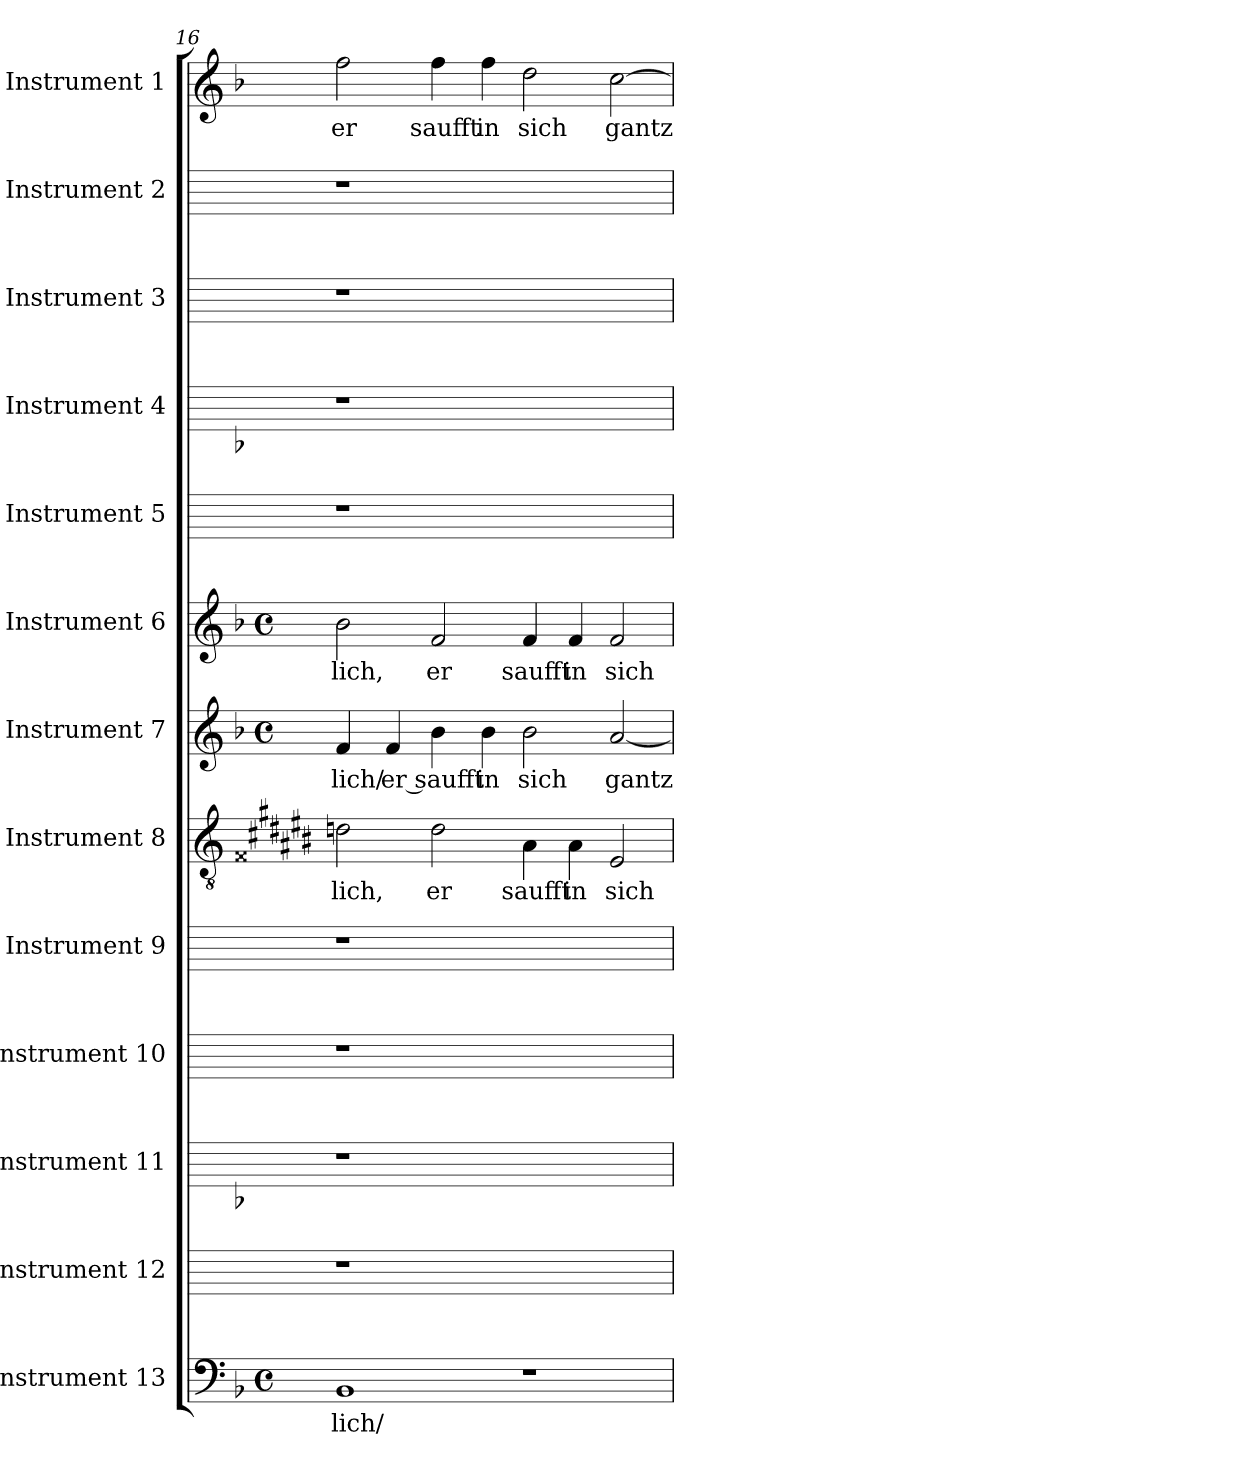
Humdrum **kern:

**kern	**text	**kern	**kern	**kern	**kern	**kern	**text	**kern	**text	**kern	**text	**kern	**kern	**kern	**kern	**kern	**text
*part13	*part13	*part12	*part11	*part10	*part9	*part8	*part8	*part7	*part7	*part6	*part6	*part5	*part4	*part3	*part2	*part1	*part1
*staff13	*staff13	*staff12	*staff11	*staff10	*staff9	*staff8	*staff8	*staff7	*staff7	*staff6	*staff6	*staff5	*staff4	*staff3	*staff2	*staff1	*staff1
*I"Instrument 13	*	*I"Instrument 12	*I"Instrument 11	*I"Instrument 10	*I"Instrument 9	*I"Instrument 8	*	*I"Instrument 7	*	*I"Instrument 6	*	*I"Instrument 5	*I"Instrument 4	*I"Instrument 3	*I"Instrument 2	*I"Instrument 1	*
*clefF4	*	*	*	*	*	*clefGv2	*	*clefG2	*	*clefG2	*	*	*	*	*	*clefG2	*
*ITrd-3c-5	*	*ITrd-2c-3	*ITrd1c2	*ITrd-2c-3	*ITrd-2c-3	*ITrd-2c-3	*	*ITrd-3c-5	*	*	*	*ITrd-2c-3	*ITrd1c2	*ITrd-2c-3	*ITrd-2c-3	*ITrd1c2	*
*k[b-e-]	*	*	*k[b-e-a-]	*	*	*k[f##c#g#d#a#e#b#]	*	*k[b-e-]	*	*k[b-]	*	*	*k[b-e-a-]	*	*	*k[b-e-a-]	*
*B-:	*	*	*E-:	*	*	*G#:	*	*B-:	*	*F:	*	*	*E-:	*	*	*E-:	*
*M4/4	*	*	*	*	*	*	*	*M4/4	*	*M4/4	*	*	*	*	*	*	*
*met(c)	*	*	*	*	*	*	*	*met(c)	*	*met(c)	*	*	*	*	*	*	*
=16	=16	=16	=16	=16	=16	=16	=16	=16	=16	=16	=16	=16	=16	=16	=16	=16	=16
!	!LO:LY:b:cj	!	!	!	!	!	!LO:LY:b:cj	!	!LO:LY:b:cj	!	!LO:LY:b:cj	!	!	!	!	!	!LO:LY:b:cj
1E-	lich/	1r	1r	1r	1r	2f\	lich,	4b-/	-lich/	2b-\	lich,	1r	1r	1r	1r	2ee-\	er
!	!	!	!	!	!	!	!	!	!LO:LY:b:cj	!	!	!	!	!	!	!	!
.	.	.	.	.	.	.	.	4b-/	er saufft	.	.	.	.	.	.	.	.
!	!	!	!	!	!	!	!LO:LY:b:cj	!	!	!	!LO:LY:b:cj	!	!	!	!	!	!LO:LY:b:cj
.	.	.	.	.	.	2f\	er	4ee-\	.	2f/	er	.	.	.	.	4ee-\	saufft
!	!	!	!	!	!	!	!	!	!LO:LY:b:cj	!	!	!	!	!	!	!	!LO:LY:b:cj
.	.	.	.	.	.	.	.	4ee-\	in	.	.	.	.	.	.	4ee-\	in
!	!	!	!	!	!	!	!LO:LY:b:cj	!	!LO:LY:b:cj	!	!LO:LY:b:cj	!	!	!	!	!	!LO:LY:b:cj
1r	.	1ryy	1ryy	1ryy	1ryy	4c#\	saufft	2ee-\	sich	4f/	saufft	1ryy	1ryy	1ryy	1ryy	2cc\	sich
!	!	!	!	!	!	!	!LO:LY:b:cj	!	!	!	!LO:LY:b:cj	!	!	!	!	!	!
.	.	.	.	.	.	4c#\	in	.	.	4f/	in	.	.	.	.	.	.
!	!	!	!	!	!	!	!LO:LY:b:cj	!	!LO:LY:b	!	!LO:LY:b:cj	!	!	!	!	!	!LO:LY:b
.	.	.	.	.	.	2G#/	sich	[>2dd/	gantz	2f/	sich	.	.	.	.	[<2b-\	gantz
=	=	=	=	=	=	=	=	=	=	=	=	=	=	=	=	=	=
*-	*-	*-	*-	*-	*-	*-	*-	*-	*-	*-	*-	*-	*-	*-	*-	*-	*-
